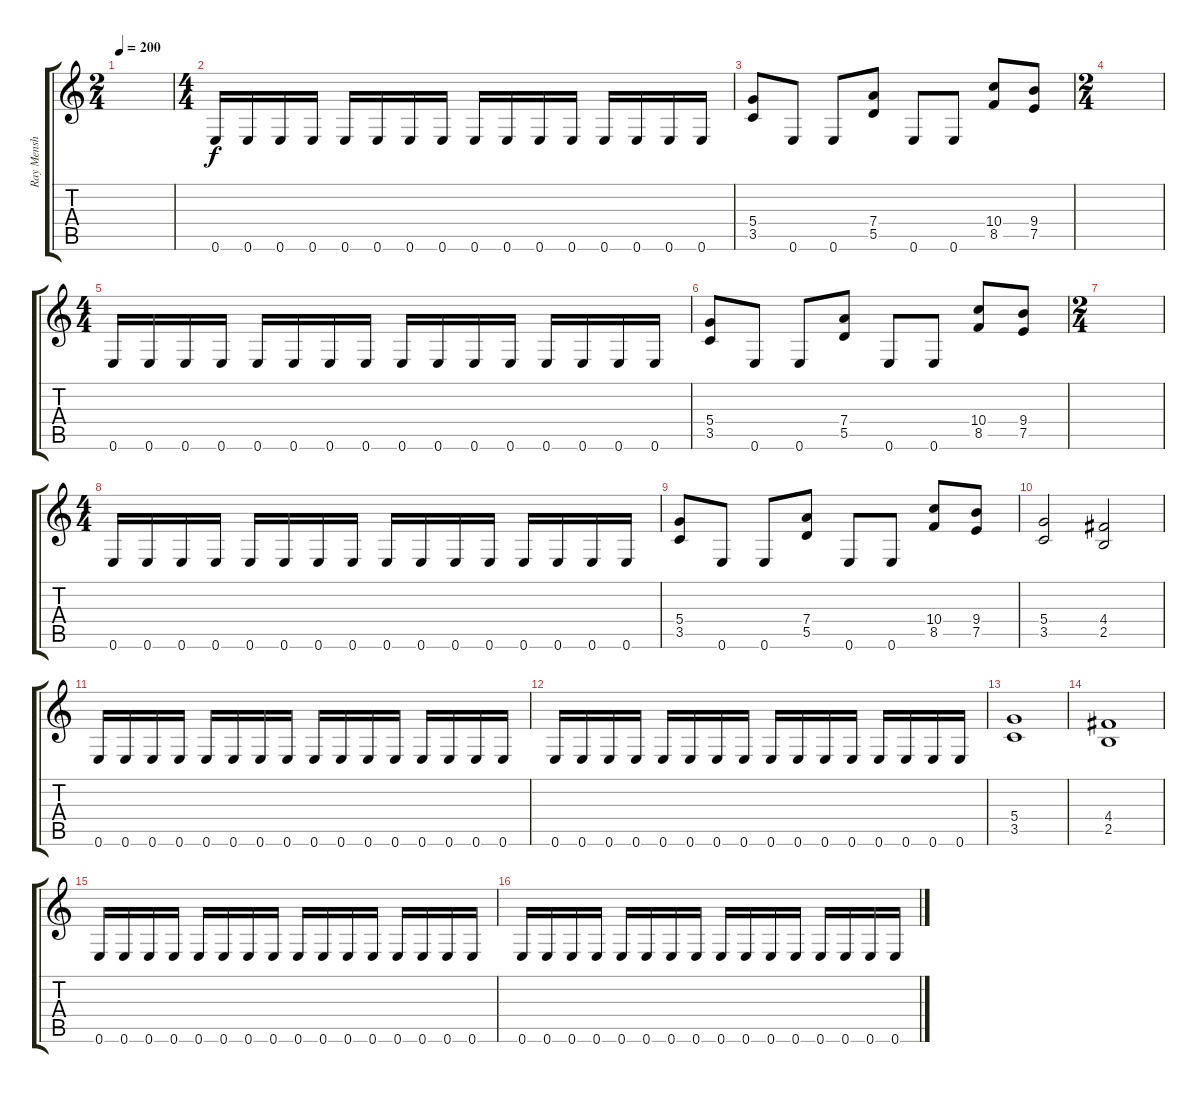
\track ("Ray Mensh (Guitar)" "Ray Mensh ") {instrument distortionguitar}
\staff {score tabs}
\tuning (E4 B3 G3 D3 A2 E2) {hide}
\ts (2 4)
\tempo 200
\clef g2
\ks c
|
\ts (4 4)
0.6.16 0.6.16 0.6.16 0.6.16 0.6.16 0.6.16 0.6.16 0.6.16 0.6.16 0.6.16 0.6.16 0.6.16 0.6.16 0.6.16 0.6.16 0.6.16 |
(5.4 3.5).8 0.6.8 0.6.8 (7.4 5.5).8 0.6.8 0.6.8 (10.4 8.5).8 (9.4 7.5).8 |
\ts (2 4)
|
\ts (4 4)
0.6.16 0.6.16 0.6.16 0.6.16 0.6.16 0.6.16 0.6.16 0.6.16 0.6.16 0.6.16 0.6.16 0.6.16 0.6.16 0.6.16 0.6.16 0.6.16 |
(5.4 3.5).8 0.6.8 0.6.8 (7.4 5.5).8 0.6.8 0.6.8 (10.4 8.5).8 (9.4 7.5).8 |
\ts (2 4)
|
\ts (4 4)
0.6.16 0.6.16 0.6.16 0.6.16 0.6.16 0.6.16 0.6.16 0.6.16 0.6.16 0.6.16 0.6.16 0.6.16 0.6.16 0.6.16 0.6.16 0.6.16 |
(5.4 3.5).8 0.6.8 0.6.8 (7.4 5.5).8 0.6.8 0.6.8 (10.4 8.5).8 (9.4 7.5).8 |
(5.4 3.5).2 (4.4 2.5).2 |
0.6.16 0.6.16 0.6.16 0.6.16 0.6.16 0.6.16 0.6.16 0.6.16 0.6.16 0.6.16 0.6.16 0.6.16 0.6.16 0.6.16 0.6.16 0.6.16 |
0.6.16 0.6.16 0.6.16 0.6.16 0.6.16 0.6.16 0.6.16 0.6.16 0.6.16 0.6.16 0.6.16 0.6.16 0.6.16 0.6.16 0.6.16 0.6.16 |
(5.4 3.5).1 |
(4.4 2.5).1 |
0.6.16 0.6.16 0.6.16 0.6.16 0.6.16 0.6.16 0.6.16 0.6.16 0.6.16 0.6.16 0.6.16 0.6.16 0.6.16 0.6.16 0.6.16 0.6.16 |
0.6.16 0.6.16 0.6.16 0.6.16 0.6.16 0.6.16 0.6.16 0.6.16 0.6.16 0.6.16 0.6.16 0.6.16 0.6.16 0.6.16 0.6.16 0.6.16
